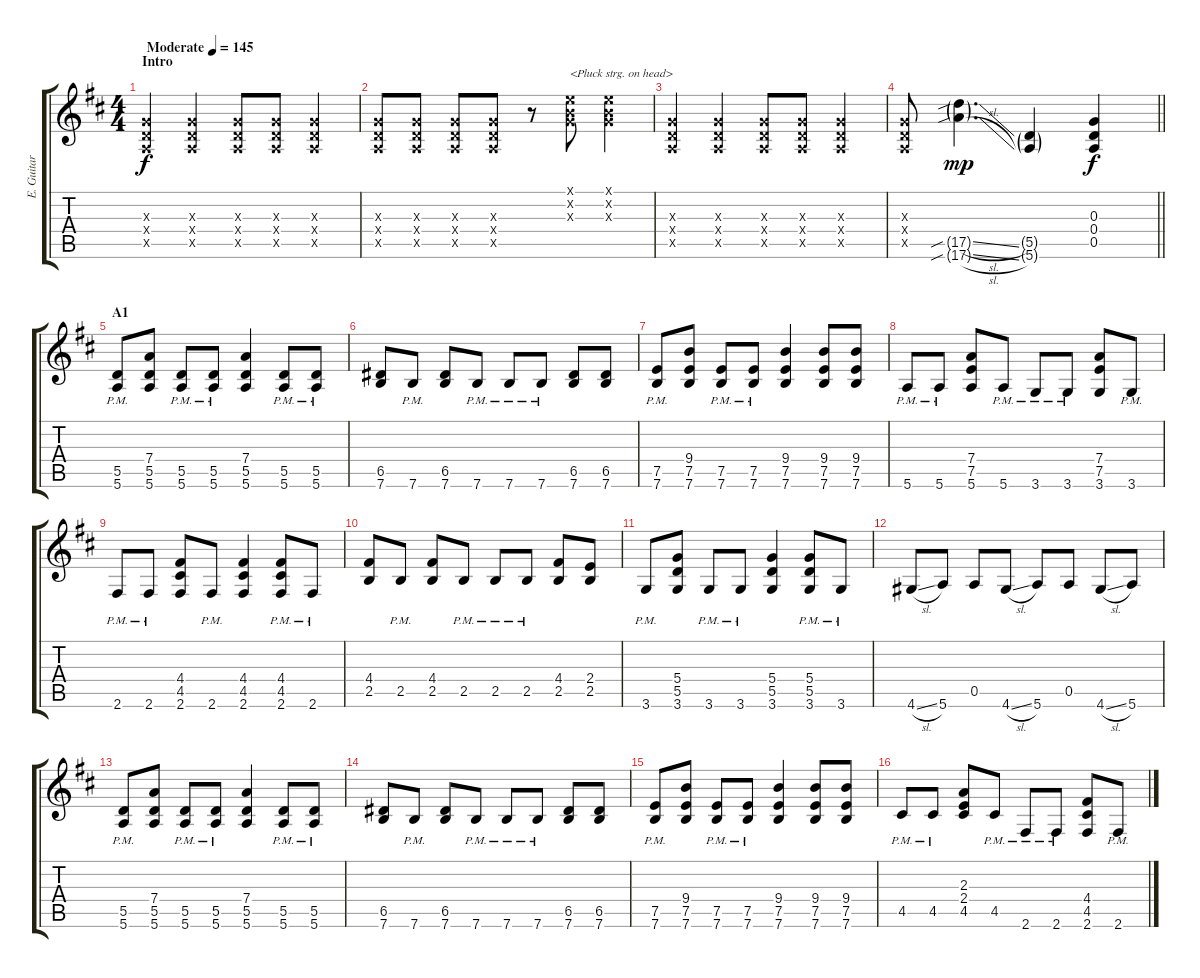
\track ("E. Guitar III" "E. Guitar ") {instrument overdrivenguitar}
\staff {score tabs}
\tuning (E4 B3 G3 D3 A2 E2) {hide}
\ts (4 4)
\section ("" "Intro")
\tempo (145 "Moderate")
\clef g2
\ks d
(0.3{x} 0.4{x} 0.5{x}).4{dy f instrument overdrivenguitar} (0.3{x} 0.4{x} 0.5{x}).4 (0.3{x} 0.4{x} 0.5{x}).8 (0.3{x} 0.4{x} 0.5{x}).8 (0.3{x} 0.4{x} 0.5{x}).4 |
(0.3{x} 0.4{x} 0.5{x}).8 (0.3{x} 0.4{x} 0.5{x}).8 (0.3{x} 0.4{x} 0.5{x}).8 (0.3{x} 0.4{x} 0.5{x}).8 r.8 (0.1{x} 0.2{x} 0.3{x}).8{txt "<Pluck strg. on head>"} (0.1{x} 0.2{x} 0.3{x}).4 |
(0.3{x} 0.4{x} 0.5{x}).4 (0.3{x} 0.4{x} 0.5{x}).4 (0.3{x} 0.4{x} 0.5{x}).8 (0.3{x} 0.4{x} 0.5{x}).8 (0.3{x} 0.4{x} 0.5{x}).4 |
\barLineRight lightlight
(0.3{x} 0.4{x} 0.5{x}).8 (17.5{sib sl g} 17.6{sib sl g}).4{d dy mp} (5.5{g} 5.6{g}).4 (0.3 0.4 0.5).4{dy f} |
\section ("" "A1")
(5.5{pm} 5.6{pm}).8 (7.4 5.5 5.6).8 (5.5{pm} 5.6{pm}).8 (5.5{pm} 5.6{pm}).8 (7.4 5.5 5.6).4 (5.5{pm} 5.6{pm}).8 (5.5{pm} 5.6{pm}).8 |
(6.5 7.6).8 7.6{pm}.8 (6.5 7.6).8 7.6{pm}.8 7.6{pm}.8 7.6{pm}.8 (6.5 7.6).8 (6.5 7.6).8 |
(7.5{pm} 7.6{pm}).8 (9.4 7.5 7.6).8 (7.5{pm} 7.6{pm}).8 (7.5{pm} 7.6{pm}).8 (9.4 7.5 7.6).4 (9.4 7.5 7.6).8 (9.4 7.5 7.6).8 |
5.6{pm}.8 5.6{pm}.8 (7.4 7.5 5.6).8 5.6{pm}.8 3.6{pm}.8 3.6{pm}.8 (7.4 7.5 3.6).8 3.6{pm}.8 |
2.6{pm}.8 2.6{pm}.8 (4.4 4.5 2.6).8 2.6{pm}.8 (4.4 4.5 2.6).4 (4.4{pm} 4.5{pm} 2.6{pm}).8 2.6{pm}.8 |
(4.4 2.5).8 2.5{pm}.8 (4.4 2.5).8 2.5{pm}.8 2.5{pm}.8 2.5{pm}.8 (4.4 2.5).8 (2.4 2.5).8 |
3.6{pm}.8 (5.4 5.5 3.6).8 3.6{pm}.8 3.6{pm}.8 (5.4 5.5 3.6).4 (5.4{pm} 5.5{pm} 3.6{pm}).8 3.6{pm}.8 |
4.6{sl}.8 5.6.8 0.5.8 4.6{sl}.8 5.6.8 0.5.8 4.6{sl}.8 5.6.8 |
(5.5{pm} 5.6{pm}).8 (7.4 5.5 5.6).8 (5.5{pm} 5.6{pm}).8 (5.5{pm} 5.6{pm}).8 (7.4 5.5 5.6).4 (5.5{pm} 5.6{pm}).8 (5.5{pm} 5.6{pm}).8 |
(6.5 7.6).8 7.6{pm}.8 (6.5 7.6).8 7.6{pm}.8 7.6{pm}.8 7.6{pm}.8 (6.5 7.6).8 (6.5 7.6).8 |
(7.5{pm} 7.6{pm}).8 (9.4 7.5 7.6).8 (7.5{pm} 7.6{pm}).8 (7.5{pm} 7.6{pm}).8 (9.4 7.5 7.6).4 (9.4 7.5 7.6).8 (9.4 7.5 7.6).8 |
4.5{pm}.8 4.5{pm}.8 (2.3 2.4 4.5).8 4.5{pm}.8 2.6{pm}.8 2.6{pm}.8 (4.4 4.5 2.6).8 2.6{pm}.8
